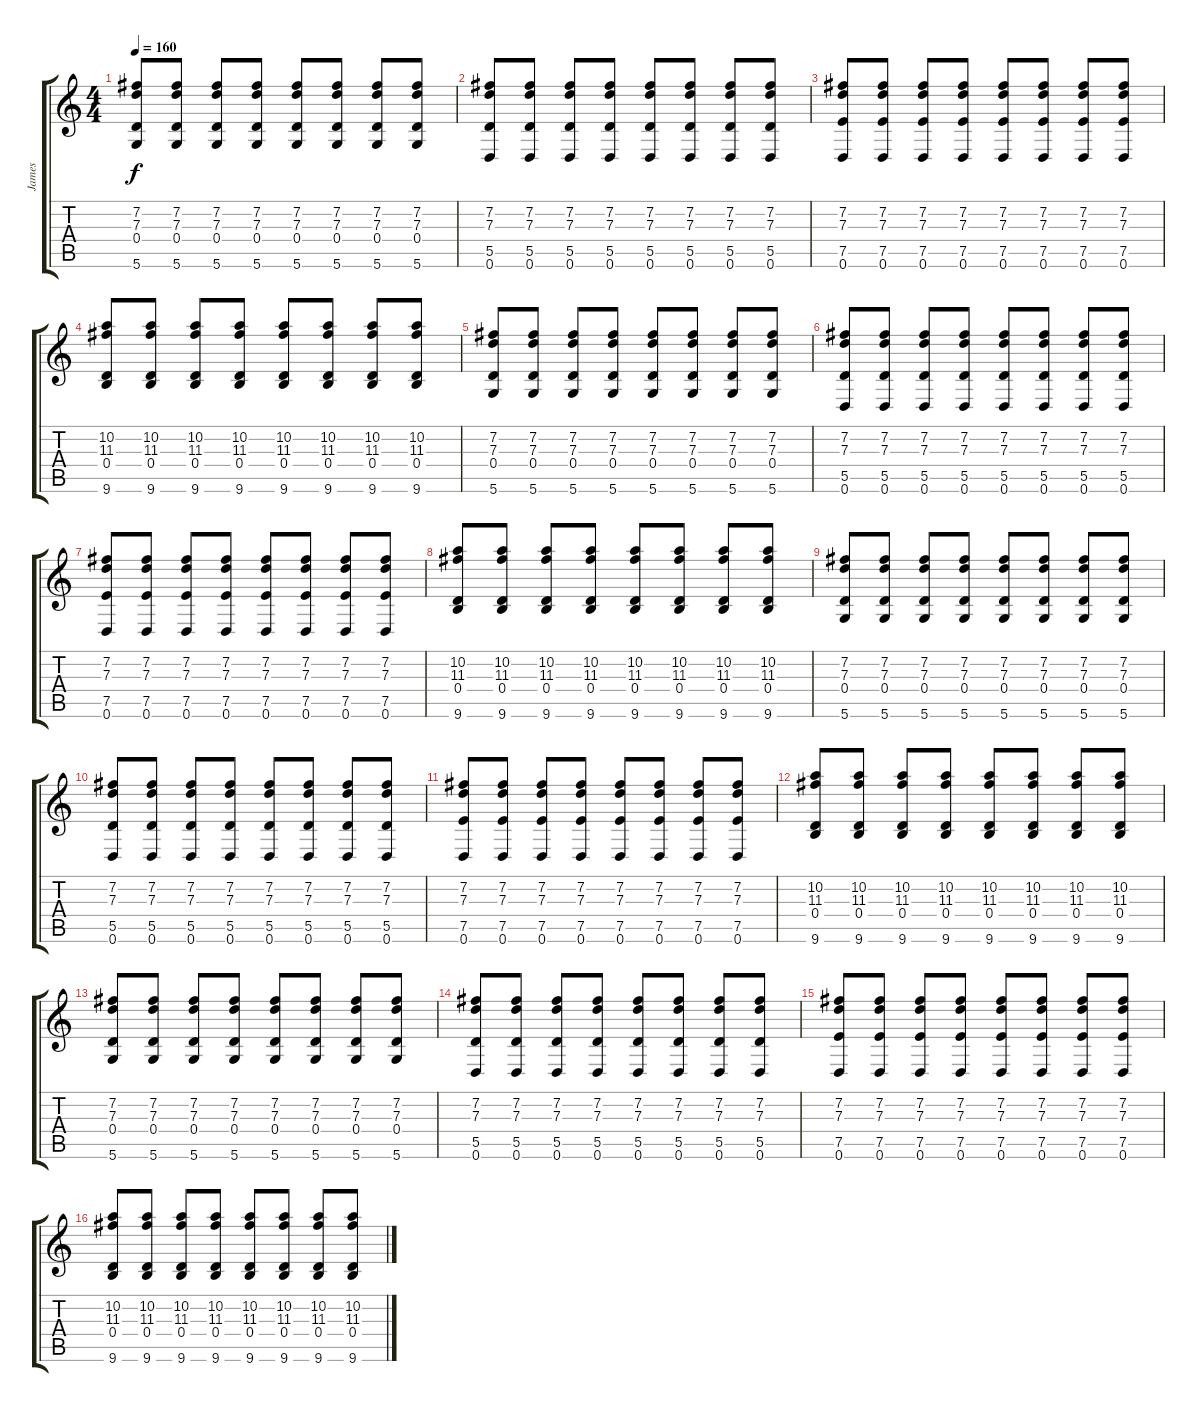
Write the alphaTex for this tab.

\track ("James" "James") {instrument electricguitarjazz}
\staff {score tabs}
\tuning (E4 B3 G3 D3 A2 D2) {hide}
\ts (4 4)
\tempo 160
\clef g2
\ks c
(7.2 7.3 0.4 5.6).8{dy f} (7.2 7.3 0.4 5.6).8 (7.2 7.3 0.4 5.6).8 (7.2 7.3 0.4 5.6).8 (7.2 7.3 0.4 5.6).8 (7.2 7.3 0.4 5.6).8 (7.2 7.3 0.4 5.6).8 (7.2 7.3 0.4 5.6).8 |
(7.2 7.3 5.5 0.6).8 (7.2 7.3 5.5 0.6).8 (7.2 7.3 5.5 0.6).8 (7.2 7.3 5.5 0.6).8 (7.2 7.3 5.5 0.6).8 (7.2 7.3 5.5 0.6).8 (7.2 7.3 5.5 0.6).8 (7.2 7.3 5.5 0.6).8 |
(7.2 7.3 7.5 0.6).8 (7.2 7.3 7.5 0.6).8 (7.2 7.3 7.5 0.6).8 (7.2 7.3 7.5 0.6).8 (7.2 7.3 7.5 0.6).8 (7.2 7.3 7.5 0.6).8 (7.2 7.3 7.5 0.6).8 (7.2 7.3 7.5 0.6).8 |
(10.2 11.3 0.4 9.6).8 (10.2 11.3 0.4 9.6).8 (10.2 11.3 0.4 9.6).8 (10.2 11.3 0.4 9.6).8 (10.2 11.3 0.4 9.6).8 (10.2 11.3 0.4 9.6).8 (10.2 11.3 0.4 9.6).8 (10.2 11.3 0.4 9.6).8 |
(7.2 7.3 0.4 5.6).8 (7.2 7.3 0.4 5.6).8 (7.2 7.3 0.4 5.6).8 (7.2 7.3 0.4 5.6).8 (7.2 7.3 0.4 5.6).8 (7.2 7.3 0.4 5.6).8 (7.2 7.3 0.4 5.6).8 (7.2 7.3 0.4 5.6).8 |
(7.2 7.3 5.5 0.6).8 (7.2 7.3 5.5 0.6).8 (7.2 7.3 5.5 0.6).8 (7.2 7.3 5.5 0.6).8 (7.2 7.3 5.5 0.6).8 (7.2 7.3 5.5 0.6).8 (7.2 7.3 5.5 0.6).8 (7.2 7.3 5.5 0.6).8 |
(7.2 7.3 7.5 0.6).8 (7.2 7.3 7.5 0.6).8 (7.2 7.3 7.5 0.6).8 (7.2 7.3 7.5 0.6).8 (7.2 7.3 7.5 0.6).8 (7.2 7.3 7.5 0.6).8 (7.2 7.3 7.5 0.6).8 (7.2 7.3 7.5 0.6).8 |
(10.2 11.3 0.4 9.6).8 (10.2 11.3 0.4 9.6).8 (10.2 11.3 0.4 9.6).8 (10.2 11.3 0.4 9.6).8 (10.2 11.3 0.4 9.6).8 (10.2 11.3 0.4 9.6).8 (10.2 11.3 0.4 9.6).8 (10.2 11.3 0.4 9.6).8 |
(7.2 7.3 0.4 5.6).8 (7.2 7.3 0.4 5.6).8 (7.2 7.3 0.4 5.6).8 (7.2 7.3 0.4 5.6).8 (7.2 7.3 0.4 5.6).8 (7.2 7.3 0.4 5.6).8 (7.2 7.3 0.4 5.6).8 (7.2 7.3 0.4 5.6).8 |
(7.2 7.3 5.5 0.6).8 (7.2 7.3 5.5 0.6).8 (7.2 7.3 5.5 0.6).8 (7.2 7.3 5.5 0.6).8 (7.2 7.3 5.5 0.6).8 (7.2 7.3 5.5 0.6).8 (7.2 7.3 5.5 0.6).8 (7.2 7.3 5.5 0.6).8 |
(7.2 7.3 7.5 0.6).8 (7.2 7.3 7.5 0.6).8 (7.2 7.3 7.5 0.6).8 (7.2 7.3 7.5 0.6).8 (7.2 7.3 7.5 0.6).8 (7.2 7.3 7.5 0.6).8 (7.2 7.3 7.5 0.6).8 (7.2 7.3 7.5 0.6).8 |
(10.2 11.3 0.4 9.6).8 (10.2 11.3 0.4 9.6).8 (10.2 11.3 0.4 9.6).8 (10.2 11.3 0.4 9.6).8 (10.2 11.3 0.4 9.6).8 (10.2 11.3 0.4 9.6).8 (10.2 11.3 0.4 9.6).8 (10.2 11.3 0.4 9.6).8 |
(7.2 7.3 0.4 5.6).8 (7.2 7.3 0.4 5.6).8 (7.2 7.3 0.4 5.6).8 (7.2 7.3 0.4 5.6).8 (7.2 7.3 0.4 5.6).8 (7.2 7.3 0.4 5.6).8 (7.2 7.3 0.4 5.6).8 (7.2 7.3 0.4 5.6).8 |
(7.2 7.3 5.5 0.6).8 (7.2 7.3 5.5 0.6).8 (7.2 7.3 5.5 0.6).8 (7.2 7.3 5.5 0.6).8 (7.2 7.3 5.5 0.6).8 (7.2 7.3 5.5 0.6).8 (7.2 7.3 5.5 0.6).8 (7.2 7.3 5.5 0.6).8 |
(7.2 7.3 7.5 0.6).8 (7.2 7.3 7.5 0.6).8 (7.2 7.3 7.5 0.6).8 (7.2 7.3 7.5 0.6).8 (7.2 7.3 7.5 0.6).8 (7.2 7.3 7.5 0.6).8 (7.2 7.3 7.5 0.6).8 (7.2 7.3 7.5 0.6).8 |
(10.2 11.3 0.4 9.6).8 (10.2 11.3 0.4 9.6).8 (10.2 11.3 0.4 9.6).8 (10.2 11.3 0.4 9.6).8 (10.2 11.3 0.4 9.6).8 (10.2 11.3 0.4 9.6).8 (10.2 11.3 0.4 9.6).8 (10.2 11.3 0.4 9.6).8
